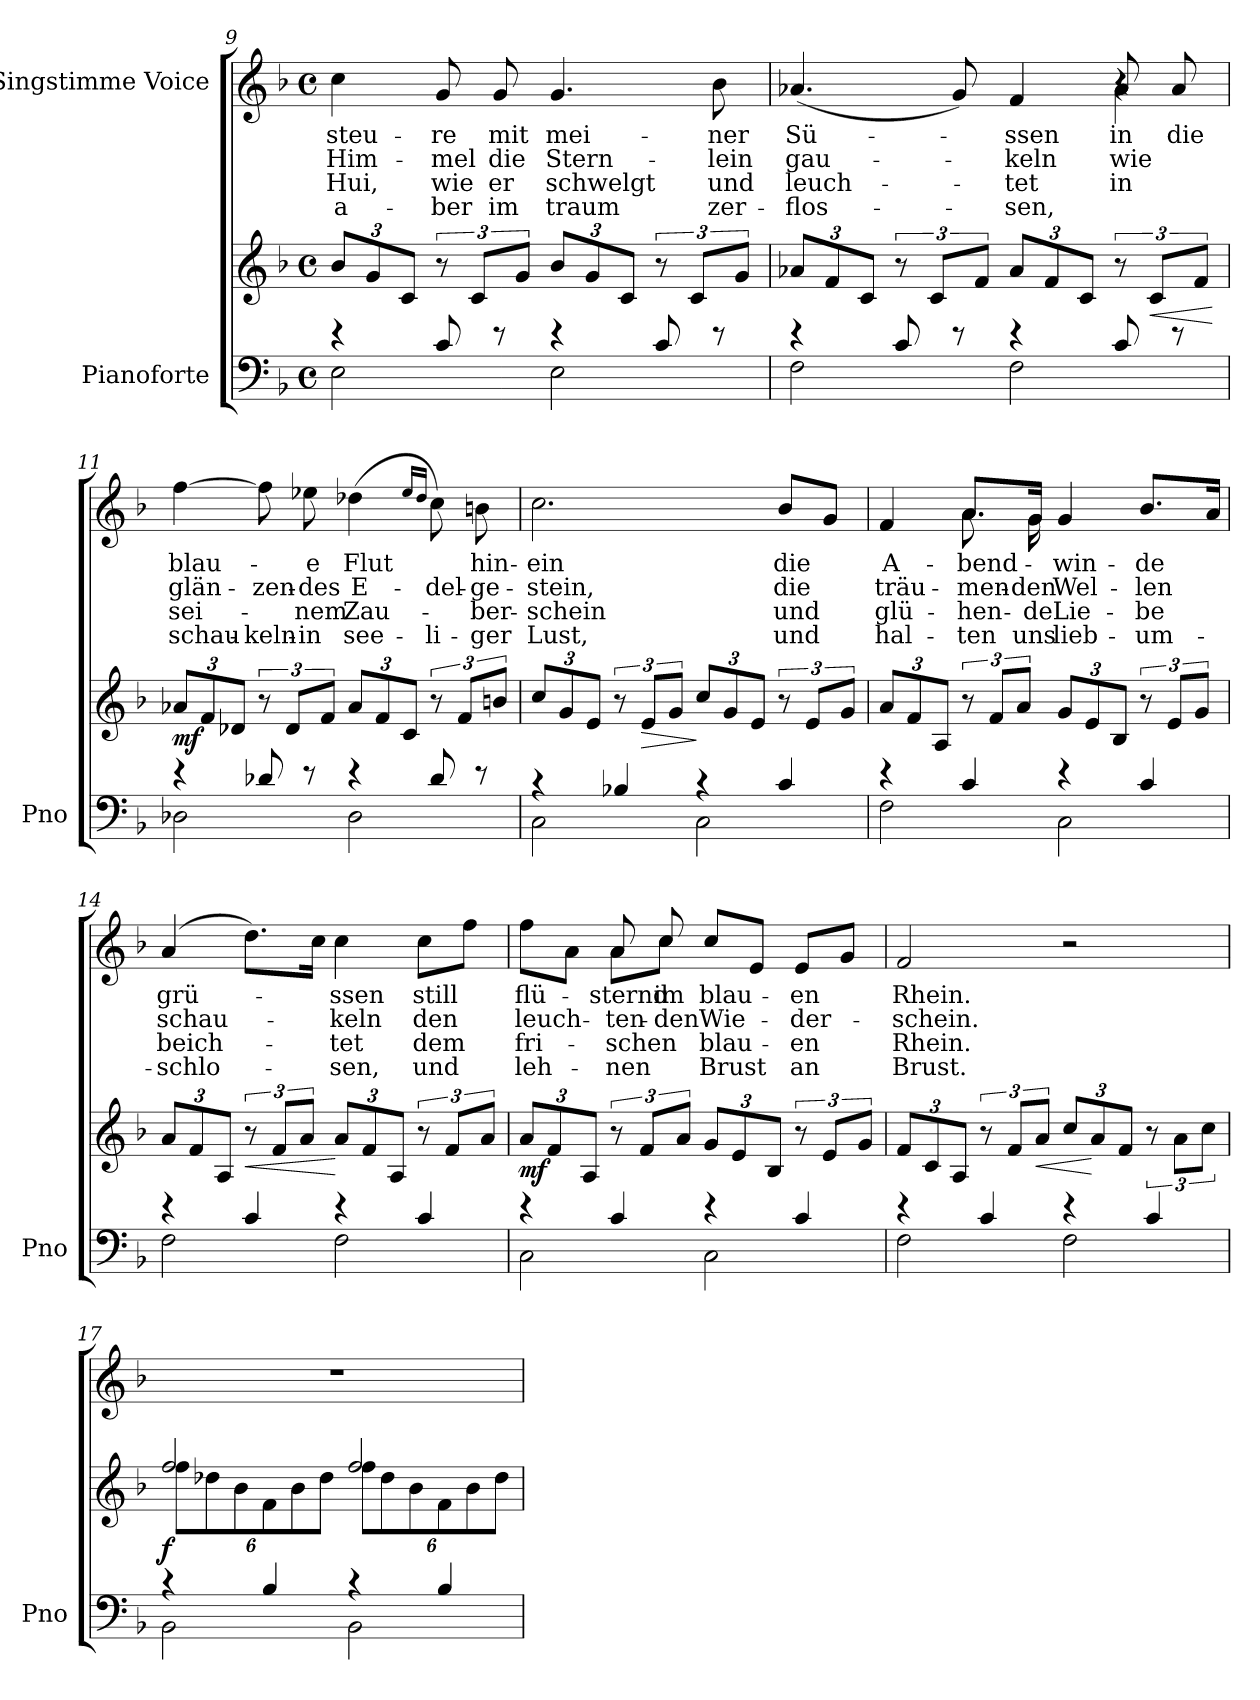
**kern	**kern	**dynam	**kern	**text	**text	**text	**text
*part2	*part2	*part2	*part1	*part1	*part1	*part1	*part1
*staff3	*staff2	*staff2/3	*staff1	*staff1	*staff1	*staff1	*staff1
*I"Pianoforte	*	*	*I"Singstimme Voice	*	*	*	*
*I'Pno	*	*	*	*	*	*	*
!!LO:LB:g=z
*clefF4	*clefG2	*	*clefG2	*	*	*	*
*k[b-]	*k[b-]	*	*k[b-]	*	*	*	*
*M4/4	*M4/4	*	*M4/4	*	*	*	*
*met(c)	*met(c)	*	*met(c)	*	*	*	*
=9	=9	=9	=9	=9	=9	=9	=9
*^	*	*	*	*	*	*	*
*	*	*Xbrackettup	*	*	*	*	*	*
!	!	!	!	!	!LO:LY:b	!LO:LY:b	!LO:LY:b	!LO:LY:b
4r	2E\	12b-/L	.	4cc\	steu-	Him-	Hui,	a-
.	.	12g/	.	.	.	.	.	.
.	.	12c/J	.	.	.	.	.	.
*	*	*brackettup	*	*	*	*	*	*
!	!	!	!	!	!LO:LY:b	!LO:LY:b	!LO:LY:b	!LO:LY:b
8c/	.	12r	.	8g/	-re	-mel	wie	-ber
.	.	12c/L	.	.	.	.	.	.
!	!	!	!	!	!LO:LY:b	!LO:LY:b	!LO:LY:b	!LO:LY:b
8r	.	.	.	8g/	mit	die	er	im
.	.	12g/J	.	.	.	.	.	.
*	*	*Xbrackettup	*	*	*	*	*	*
!	!	!	!	!	!LO:LY:b	!LO:LY:b	!LO:LY:b	!LO:LY:b
4r	2E\	12b-/L	.	4.g/	mei-	Stern-	schwelgt	traum
.	.	12g/	.	.	.	.	.	.
.	.	12c/J	.	.	.	.	.	.
*	*	*brackettup	*	*	*	*	*	*
8c/	.	12r	.	.	.	.	.	.
.	.	12c/L	.	.	.	.	.	.
!	!	!	!	!	!LO:LY:b	!LO:LY:b	!LO:LY:b	!LO:LY:b
8r	.	.	.	8b-\	-ner	-lein	und	zer-
.	.	12g/J	.	.	.	.	.	.
=10	=10	=10	=10	=10	=10	=10	=10	=10
*	*	*Xbrackettup	*	*	*	*	*	*
!	!	!	!	!	!LO:LY:b	!LO:LY:b	!LO:LY:b	!LO:LY:b
*	*	*	*	*^	*	*	*	*
*	*	*	*	*	*^	*	*	*	*
4r	2F\	12a-X/L	.	(4.a-X/	2ryy	2.ryy	Sü-	gau-	leuch-	-flos-
.	.	12f/	.	.	.	.	.	.	.	.
.	.	12c/J	.	.	.	.	.	.	.	.
*	*	*brackettup	*	*	*	*	*	*	*	*
8c/	.	12r	.	.	.	.	.	.	.	.
.	.	12c/L	.	.	.	.	.	.	.	.
8r	.	.	.	8g/)	.	.	.	.	.	.
.	.	12f/J	.	.	.	.	.	.	.	.
*	*	*Xbrackettup	*	*	*	*	*	*	*	*
!	!	!	!	!	!	!	!LO:LY:b	!LO:LY:b	!LO:LY:b	!LO:LY:b
4r	2F\	12a-/L	.	4f/	4ryy	.	-ssen	-keln	-tet	-sen,
.	.	12f/	.	.	.	.	.	.	.	.
.	.	12c/J	.	.	.	.	.	.	.	.
*	*	*brackettup	*	*	*	*	*	*	*	*
!	!	!	!	!	!	!	!LO:LY:b	!LO:LY:b	!LO:LY:b	!
8c/	.	12r	.	8a-/	4a-\	4r	in	wie	in	.
!	!	!	!LO:HP:b	!	!	!	!	!	!	!
.	.	12c/L	<	.	.	.	.	.	.	.
!	!	!	!	!	!	!	!LO:LY:b	!	!	!
8r	.	.	.	8a-/	.	.	die	.	.	.
.	.	12f/J	.	.	.	.	.	.	.	.
*v	*v	*	*	*v	*v	*v	*	*	*	*
.	.	[	.	.	.	.	.
=11	=11	=11	=11	=11	=11	=11	=11
*^	*	*	*	*	*	*	*
*	*	*Xbrackettup	*	*	*	*	*	*
!	!	!	!LO:DY:b	!	!LO:LY:b	!LO:LY:b	!LO:LY:b	!LO:LY:b
4r	2D-X\	12a-X/L	mf	[4ff\	blau-	glän-	sei-	schau-
.	.	12f/	.	.	.	.	.	.
.	.	12d-X/J	.	.	.	.	.	.
*	*	*brackettup	*	*	*	*	*	*
!	!	!	!	!	!	!LO:LY:b	!	!LO:LY:b
8d-j/	.	12r	.	8ff\]	.	-zen-	.	-keln-
.	.	12d-/L	.	.	.	.	.	.
!	!	!	!	!	!LO:LY:b	!LO:LY:b	!LO:LY:b	!LO:LY:b
8r	.	.	.	8ee-X\	-e	-des	-nem	-in
.	.	12f/J	.	.	.	.	.	.
*	*	*Xbrackettup	*	*	*	*	*	*
!	!	!	!	!	!LO:LY:b	!LO:LY:b	!LO:LY:b	!LO:LY:b
4r	2D-\	12a-/L	.	(4dd-X\	Flut	E-	Zau-	see-
.	.	12f/	.	.	.	.	.	.
.	.	12c/J	.	.	.	.	.	.
.	.	.	.	16qee-/LL	.	.	.	.
.	.	.	.	16qdd-/JJ	.	.	.	.
*	*	*brackettup	*	*	*	*	*	*
!	!	!	!	!	!	!LO:LY:b	!	!LO:LY:b
8d-/	.	12r	.	8cc\)	.	-del-	.	-li-
.	.	12f/L	.	.	.	.	.	.
!	!	!	!	!	!LO:LY:b	!LO:LY:b	!LO:LY:b	!LO:LY:b
8r	.	.	.	8bn\	hin-	-ge-	-ber-	-ger
.	.	12bn/J	.	.	.	.	.	.
!!LO:PB:g=z
=12	=12	=12	=12	=12	=12	=12	=12	=12
*	*	*Xbrackettup	*	*	*	*	*	*
!	!	!	!	!	!LO:LY:b	!LO:LY:b	!LO:LY:b	!LO:LY:b
4r	2C\	12cc/L	.	2.cc\	-ein	-stein,	-schein	Lust,
.	.	12g/	.	.	.	.	.	.
.	.	12e/J	.	.	.	.	.	.
*	*	*brackettup	*	*	*	*	*	*
4B-X/	.	12r	.	.	.	.	.	.
!	!	!	!LO:HP:b	!	!	!	!	!
.	.	12e/L	>	.	.	.	.	.
.	.	12g/J	.	.	.	.	.	.
*	*	*Xbrackettup	*	*	*	*	*	*
4r	2C\	12cc/L	]	.	.	.	.	.
.	.	12g/	.	.	.	.	.	.
.	.	12e/J	.	.	.	.	.	.
*	*	*brackettup	*	*	*	*	*	*
!	!	!	!	!	!LO:LY:b	!LO:LY:b	!LO:LY:b	!LO:LY:b
4c/	.	12r	.	8b-/L	die	die	und	und
.	.	12e/L	.	.	.	.	.	.
.	.	.	.	8g/J	.	.	.	.
.	.	12g/J	.	.	.	.	.	.
=13	=13	=13	=13	=13	=13	=13	=13	=13
*	*	*Xbrackettup	*	*	*	*	*	*
!	!	!	!	!	!LO:LY:b	!LO:LY:b	!LO:LY:b	!LO:LY:b
*	*	*	*	*^	*	*	*	*
4r	2F\	12a/L	.	4f/	4ryy	A-	träu-	glü-	hal-
.	.	12f/	.	.	.	.	.	.	.
.	.	12A/J	.	.	.	.	.	.	.
*	*	*brackettup	*	*	*	*	*	*	*
!	!	!	!	!	!	!LO:LY:b	!LO:LY:b	!LO:LY:b	!LO:LY:b
4c/	.	12r	.	8.a/L	8.a\	-bend-	-men-	-hen-	-ten
.	.	12f/L	.	.	.	.	.	.	.
.	.	12a/J	.	.	.	.	.	.	.
!	!	!	!	!	!	!	!LO:LY:b	!LO:LY:b	!LO:LY:b
.	.	.	.	16g/Jk	16g\	.	-den	-de	uns
*	*	*Xbrackettup	*	*	*	*	*	*	*
!	!	!	!	!	!	!LO:LY:b	!LO:LY:b	!LO:LY:b	!LO:LY:b
4r	2C\	12g/L	.	4g/	4ryy	-win-	Wel-	Lie-	lieb-
.	.	12e/	.	.	.	.	.	.	.
.	.	12B-/J	.	.	.	.	.	.	.
*	*	*brackettup	*	*	*	*	*	*	*
!	!	!	!	!	!	!LO:LY:b	!LO:LY:b	!LO:LY:b	!LO:LY:b
4c/	.	12r	.	8.b-/L	4ryy	-de	-len	-be	-um-
.	.	12e/L	.	.	.	.	.	.	.
.	.	12g/J	.	.	.	.	.	.	.
.	.	.	.	16a/Jk	.	.	.	.	.
*	*	*	*	*v	*v	*	*	*	*
=14	=14	=14	=14	=14	=14	=14	=14	=14
*	*	*Xbrackettup	*	*	*	*	*	*
!	!	!	!	!	!LO:LY:b	!LO:LY:b	!LO:LY:b	!LO:LY:b
4r	2F\	12a/L	.	(4a/	grü-	schau-	beich-	-schlo-
.	.	12f/	.	.	.	.	.	.
.	.	12A/J	.	.	.	.	.	.
*	*	*brackettup	*	*	*	*	*	*
!	!	!	!LO:HP:b	!	!	!	!	!
4c/	.	12r	<	8.dd\L)	.	.	.	.
.	.	12f/L	.	.	.	.	.	.
.	.	12a/J	.	.	.	.	.	.
.	.	.	.	16cc\Jk	.	.	.	.
*	*	*Xbrackettup	*	*	*	*	*	*
!	!	!	!	!	!LO:LY:b	!LO:LY:b	!LO:LY:b	!LO:LY:b
4r	2F\	12a/L	[	4cc\	-ssen	-keln	-tet	-sen,
.	.	12f/	.	.	.	.	.	.
.	.	12A/J	.	.	.	.	.	.
*	*	*brackettup	*	*	*	*	*	*
!	!	!	!	!	!LO:LY:b	!LO:LY:b	!LO:LY:b	!LO:LY:b
4c/	.	12r	.	8cc\L	still	den	dem	und
.	.	12f/L	.	.	.	.	.	.
.	.	.	.	8ff\J	.	.	.	.
.	.	12a/J	.	.	.	.	.	.
!!LO:LB:g=z
=15	=15	=15	=15	=15	=15	=15	=15	=15
*	*	*Xbrackettup	*	*	*	*	*	*
!	!	!	!LO:DY:b	!	!LO:LY:b	!LO:LY:b	!LO:LY:b	!LO:LY:b
*	*	*	*	*^	*	*	*	*
4r	2C\	12a/L	mf	8ff\L	4ryy	flü-	leuch-	fri-	leh-
.	.	12f/	.	.	.	.	.	.	.
.	.	.	.	8a\J	.	.	.	.	.
.	.	12A/J	.	.	.	.	.	.	.
*	*	*brackettup	*	*	*	*	*	*	*
!	!	!	!	!	!	!LO:LY:b	!LO:LY:b	!LO:LY:b	!LO:LY:b
4c/	.	12r	.	8a/	8a\L	-sternd	-ten-	-schen	-nen
.	.	12f/L	.	.	.	.	.	.	.
!	!	!	!	!	!	!LO:LY:b	!LO:LY:b	!	!
.	.	.	.	8cc/	8cc\J	im	-den	.	.
.	.	12a/J	.	.	.	.	.	.	.
*	*	*Xbrackettup	*	*	*	*	*	*	*
!	!	!	!	!	!	!LO:LY:b	!LO:LY:b	!LO:LY:b	!LO:LY:b
4r	2C\	12g/L	.	8cc/L	2ryy	blau-	Wie-	blau-	Brust
.	.	12e/	.	.	.	.	.	.	.
.	.	.	.	8e/J	.	.	.	.	.
.	.	12B-/J	.	.	.	.	.	.	.
*	*	*brackettup	*	*	*	*	*	*	*
!	!	!	!	!	!	!LO:LY:b	!LO:LY:b	!LO:LY:b	!LO:LY:b
4c/	.	12r	.	8e/L	.	-en	-der-	-en	an
.	.	12e/L	.	.	.	.	.	.	.
.	.	.	.	8g/J	.	.	.	.	.
.	.	12g/J	.	.	.	.	.	.	.
*	*	*	*	*v	*v	*	*	*	*
=16	=16	=16	=16	=16	=16	=16	=16	=16
*	*	*Xbrackettup	*	*	*	*	*	*
!	!	!	!	!	!LO:LY:b	!LO:LY:b	!LO:LY:b	!LO:LY:b
4r	2F\	12f/L	.	2f/	Rhein.	-schein.	Rhein.	Brust.
.	.	12c/	.	.	.	.	.	.
.	.	12A/J	.	.	.	.	.	.
*	*	*brackettup	*	*	*	*	*	*
4c/	.	12r	.	.	.	.	.	.
.	.	12f/L	.	.	.	.	.	.
!	!	!	!LO:HP:b	!	!	!	!	!
.	.	12a/J	<	.	.	.	.	.
*	*	*Xbrackettup	*	*	*	*	*	*
4r	2F\	12cc/L	.	2r	.	.	.	.
.	.	12a/	[	.	.	.	.	.
.	.	12f/J	.	.	.	.	.	.
*	*	*brackettup	*	*	*	*	*	*
4c/	.	12r	.	.	.	.	.	.
.	.	12a\L	.	.	.	.	.	.
.	.	12cc\J	.	.	.	.	.	.
=17	=17	=17	=17	=17	=17	=17	=17	=17
*	*	*^	*	*	*	*	*	*
*	*	*	*Xbrackettup	*	*	*	*	*	*
!	!	!	!	!LO:DY:b	!	!	!	!	!
4r	2BB-\	2ff/	12ff\L	f	1r	.	.	.	.
.	.	.	12dd-X\	.	.	.	.	.	.
.	.	.	12b-\	.	.	.	.	.	.
4B-/	.	.	12f\	.	.	.	.	.	.
.	.	.	12b-\	.	.	.	.	.	.
.	.	.	12dd-\J	.	.	.	.	.	.
4r	2BB-\	2ff/	12ff\L	.	.	.	.	.	.
.	.	.	12dd-\	.	.	.	.	.	.
.	.	.	12b-\	.	.	.	.	.	.
4B-/	.	.	12f\	.	.	.	.	.	.
.	.	.	12b-\	.	.	.	.	.	.
.	.	.	12dd-\J	.	.	.	.	.	.
*v	*v	*	*	*	*	*	*	*	*
*	*v	*v	*	*	*	*	*	*
=	=	=	=	=	=	=	=
*-	*-	*-	*-	*-	*-	*-	*-
